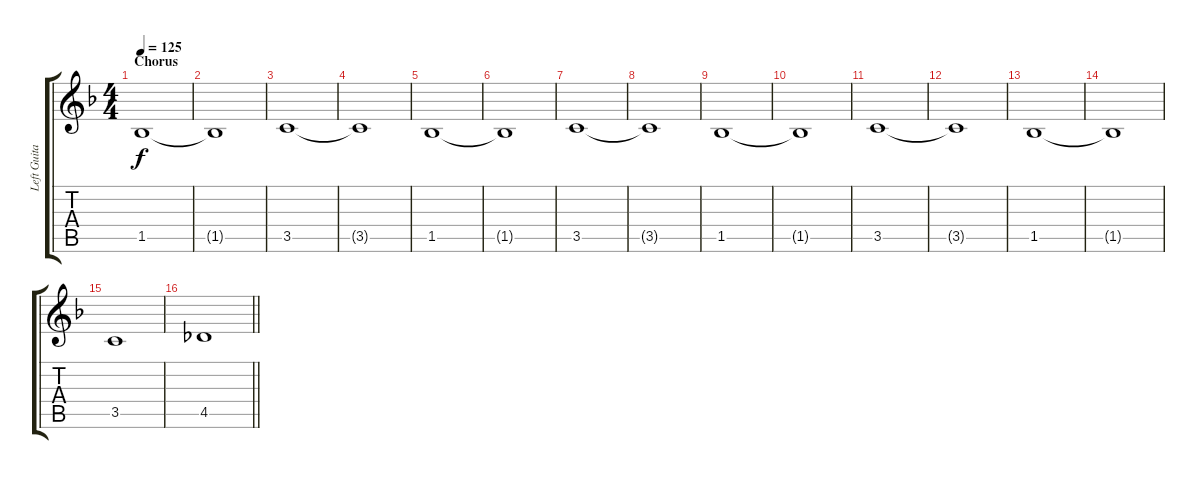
\track ("Left Guitar" "Left Guita") {instrument electricguitarclean}
\staff {score tabs}
\tuning (E4 B3 G3 D3 A2 E2) {hide}
\ts (4 4)
\section ("" "Chorus")
\tempo 125
\clef g2
\ks f
1.5.1{dy f instrument distortionguitar} |
1.5{t}.1 |
3.5.1 |
3.5{t}.1 |
1.5.1 |
1.5{t}.1 |
3.5.1 |
3.5{t}.1 |
1.5.1 |
1.5{t}.1 |
3.5.1 |
3.5{t}.1 |
1.5.1 |
1.5{t}.1 |
3.5.1 |
\barLineRight lightlight
4.5.1
